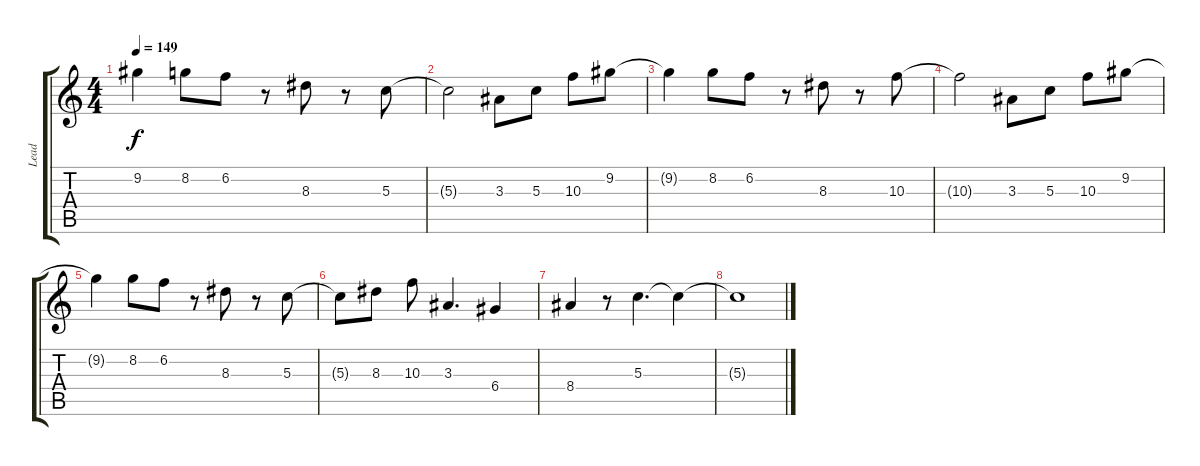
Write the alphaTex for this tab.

\track ("Lead" "Lead") {instrument lead2sawtooth}
\staff {score tabs}
\tuning (E5 B4 G4 D4 A3 E3) {hide}
\ts (4 4)
\tempo 149
\clef g2
\ks c
9.2{t}.4{dy f} 8.2.8 6.2.8 r.8 8.3.8 r.8 5.3.8 |
5.3{t}.2 3.3.8 5.3.8 10.3.8 9.2.8 |
9.2{t}.4 8.2.8 6.2.8 r.8 8.3.8 r.8 10.3.8 |
10.3{t}.2 3.3.8 5.3.8 10.3.8 9.2.8 |
9.2{t}.4 8.2.8 6.2.8 r.8 8.3.8 r.8 5.3.8 |
5.3{t}.8 8.3.8 10.3.8 3.3.4{d} 6.4.4 |
8.4.4 r.8 5.3.4{d} 5.3{t}.4 |
5.3{t}.1
